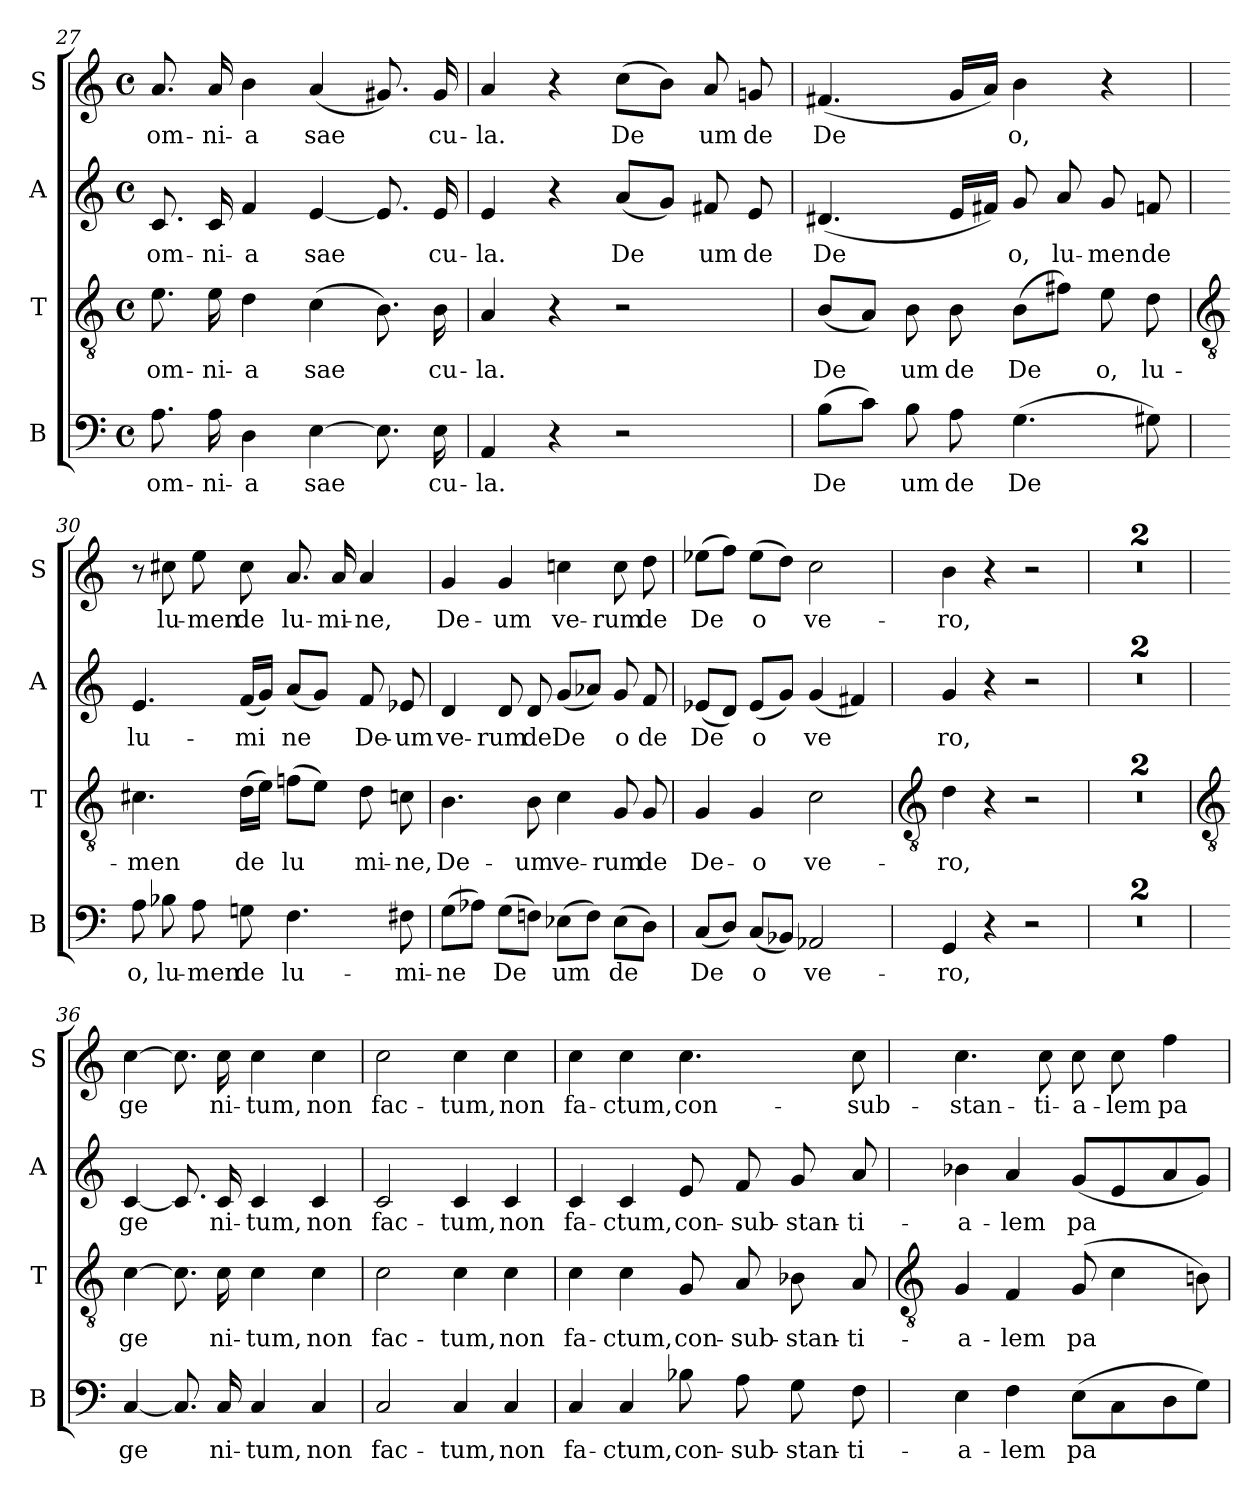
**kern	**text	**kern	**text	**kern	**text	**kern	**text
*part4	*part4	*part3	*part3	*part2	*part2	*part1	*part1
*staff4	*staff4	*staff3	*staff3	*staff2	*staff2	*staff1	*staff1
*I"B	*	*I"T	*	*I"A	*	*I"S	*
*I'B	*	*I'T	*	*I'A	*	*I'S	*
!!LO:LB:g=z
*clefF4	*	*clefGv2	*	*clefG2	*	*clefG2	*
*k[]	*	*k[]	*	*k[]	*	*k[]	*
*C:	*	*C:	*	*C:	*	*C:	*
*M4/4	*	*M4/4	*	*M4/4	*	*M4/4	*
*met(c)	*	*met(c)	*	*met(c)	*	*met(c)	*
=27	=27	=27	=27	=27	=27	=27	=27
!	!LO:LY:b	!	!LO:LY:b	!	!LO:LY:b	!	!LO:LY:b
8.A	om-	8.e	om-	8.c	om-	8.a	om-
!	!LO:LY:b	!	!LO:LY:b	!	!LO:LY:b	!	!LO:LY:b
16A	-ni-	16e	-ni-	16c	-ni-	16a	-ni-
!	!LO:LY:b	!	!LO:LY:b	!	!LO:LY:b	!	!LO:LY:b
4D	-a	4d	-a	4f	-a	4b	-a
!	!LO:LY:b	!	!LO:LY:b	!	!LO:LY:b	!	!LO:LY:b
[4E	sae	(>4c	sae	[4e	sae	(<4a	sae
8.E]	.	8.B)	.	8.e]	.	8.g#X)	.
!	!LO:LY:b	!	!LO:LY:b	!	!LO:LY:b	!	!LO:LY:b
16E	cu-	16B	cu-	16e	cu-	16g#	cu-
=28	=28	=28	=28	=28	=28	=28	=28
!	!LO:LY:b	!	!LO:LY:b	!	!LO:LY:b	!	!LO:LY:b
4AA	-la.	4A	-la.	4e	-la.	4a	-la.
4r	.	4r	.	4r	.	4r	.
!	!	!	!	!	!LO:LY:b	!	!LO:LY:b
2r	.	2r	.	(<8aL	De	(>8ccL	De
.	.	.	.	8gJ)	.	8bJ)	.
!	!	!	!	!	!LO:LY:b	!	!LO:LY:b
.	.	.	.	8f#X	um	8a	um
!	!	!	!	!	!LO:LY:b	!	!LO:LY:b
.	.	.	.	8e	de	8gn	de
=29	=29	=29	=29	=29	=29	=29	=29
!	!LO:LY:b	!	!LO:LY:b	!	!LO:LY:b	!	!LO:LY:b
(>8BL	De	(<8BL	De	(<4.d#X	De	(<4.f#X	De
8cJ)	.	8AJ)	.	.	.	.	.
!	!LO:LY:b	!	!LO:LY:b	!	!	!	!
8B	um	8B	um	.	.	.	.
!	!LO:LY:b	!	!LO:LY:b	!	!	!	!
8A	de	8B	de	16eLL	.	16gLL	.
.	.	.	.	16f#XJJ)	.	16aJJ)	.
!	!LO:LY:b	!	!LO:LY:b	!	!LO:LY:b	!	!LO:LY:b
(>4.G	De	(>8BL	De	8g	o,	4b	o,
!	!	!	!	!	!LO:LY:b	!	!
.	.	8f#XJ)	.	8a	lu-	.	.
!	!	!	!LO:LY:b	!	!LO:LY:b	!	!
.	.	8e	o,	8g	-men	4r	.
!	!	!	!LO:LY:b	!	!LO:LY:b	!	!
8G#X)	.	8d	lu-	8fn	de	.	.
!!LO:LB:g=z
=30	=30	=30	=30	=30	=30	=30	=30
*	*	*clefGv2	*	*	*	*	*
!	!LO:LY:b	!	!LO:LY:b	!	!LO:LY:b	!	!
8A	o,	4.c#X	-men	4.e	lu-	8r	.
!	!LO:LY:b	!	!	!	!	!	!LO:LY:b
8B-X	lu-	.	.	.	.	8cc#X	lu-
!	!LO:LY:b	!	!	!	!	!	!LO:LY:b
8A	-men	.	.	.	.	8ee	-men
!	!LO:LY:b	!	!LO:LY:b	!	!LO:LY:b	!	!LO:LY:b
8Gn	de	(>16dLL	de	(<16fLL	-mi	8cc#	de
.	.	16eJJ)	.	16gJJ)	.	.	.
!	!LO:LY:b	!	!LO:LY:b	!	!LO:LY:b	!	!LO:LY:b
4.F	lu-	(>8fnL	lu	(<8aL	ne	8.a	lu-
.	.	8eJ)	.	8gJ)	.	.	.
!	!	!	!	!	!	!	!LO:LY:b
.	.	.	.	.	.	16a	-mi-
!	!	!	!LO:LY:b	!	!LO:LY:b	!	!LO:LY:b
.	.	8d	mi-	8f	De-	4a	-ne,
!	!LO:LY:b	!	!LO:LY:b	!	!LO:LY:b	!	!
8F#X	-mi-	8cn	-ne,	8e-X	-um	.	.
=31	=31	=31	=31	=31	=31	=31	=31
!	!LO:LY:b	!	!LO:LY:b	!	!LO:LY:b	!	!LO:LY:b
(>8GL	-ne	4.B	De-	4d	ve-	4g	De-
8A-XJ)	.	.	.	.	.	.	.
!	!LO:LY:b	!	!	!	!LO:LY:b	!	!LO:LY:b
(>8GL	De	.	.	8d	-rum	4g	-um
!	!	!	!LO:LY:b	!	!LO:LY:b	!	!
8FnJ)	.	8B	-um	8d	de	.	.
!	!LO:LY:b	!	!LO:LY:b	!	!LO:LY:b	!	!LO:LY:b
(>8E-XL	um	4c	ve-	(<8gL	De	4ccn	ve-
8FJ)	.	.	.	8a-XJ)	.	.	.
!	!LO:LY:b	!	!LO:LY:b	!	!LO:LY:b	!	!LO:LY:b
(>8E-L	de	8G	-rum	8g	o	8cc	-rum
!	!	!	!LO:LY:b	!	!LO:LY:b	!	!LO:LY:b
8DJ)	.	8G	de	8f	de	8dd	de
=32	=32	=32	=32	=32	=32	=32	=32
!	!LO:LY:b	!	!LO:LY:b	!	!LO:LY:b	!	!LO:LY:b
(<8CL	De	4G	De-	(<8e-XL	De	(>8ee-XL	De
8DJ)	.	.	.	8dJ)	.	8ffJ)	.
!	!LO:LY:b	!	!LO:LY:b	!	!LO:LY:b	!	!LO:LY:b
(<8CL	o	4G	-o	(<8e-L	o	(>8ee-L	o
8BB-XJ)	.	.	.	8gJ)	.	8ddJ)	.
!	!LO:LY:b	!	!LO:LY:b	!	!LO:LY:b	!	!LO:LY:b
2AA-X	ve-	2c	ve-	(<4g	ve	2cc	ve-
.	.	.	.	4f#X)	.	.	.
!!LO:LB:g=z
=33	=33	=33	=33	=33	=33	=33	=33
*	*	*clefGv2	*	*	*	*	*
!	!LO:LY:b	!	!LO:LY:b	!	!LO:LY:b	!	!LO:LY:b
4GG	-ro,	4d	-ro,	4g	ro,	4b	-ro,
4r	.	4r	.	4r	.	4r	.
2r	.	2r	.	2r	.	2r	.
=34	=34	=34	=34	=34	=34	=34	=34
1r	.	1r	.	1r	.	1r	.
=35	=35	=35	=35	=35	=35	=35	=35
1r	.	1r	.	1r	.	1r	.
!!LO:LB:g=z
=36	=36	=36	=36	=36	=36	=36	=36
*	*	*clefGv2	*	*	*	*	*
!	!LO:LY:b	!	!LO:LY:b	!	!LO:LY:b	!	!LO:LY:b
[4C	ge	[4c	ge	[4c	ge	[4cc	ge
8.C]	.	8.c]	.	8.c]	.	8.cc]	.
!	!LO:LY:b	!	!LO:LY:b	!	!LO:LY:b	!	!LO:LY:b
16C	ni-	16c	ni-	16c	ni-	16cc	ni-
!	!LO:LY:b	!	!LO:LY:b	!	!LO:LY:b	!	!LO:LY:b
4C	-tum,	4c	-tum,	4c	-tum,	4cc	-tum,
!	!LO:LY:b	!	!LO:LY:b	!	!LO:LY:b	!	!LO:LY:b
4C	non	4c	non	4c	non	4cc	non
=37	=37	=37	=37	=37	=37	=37	=37
!	!LO:LY:b	!	!LO:LY:b	!	!LO:LY:b	!	!LO:LY:b
2C	fac-	2c	fac-	2c	fac-	2cc	fac-
!	!LO:LY:b	!	!LO:LY:b	!	!LO:LY:b	!	!LO:LY:b
4C	-tum,	4c	-tum,	4c	-tum,	4cc	-tum,
!	!LO:LY:b	!	!LO:LY:b	!	!LO:LY:b	!	!LO:LY:b
4C	non	4c	non	4c	non	4cc	non
=38	=38	=38	=38	=38	=38	=38	=38
!	!LO:LY:b	!	!LO:LY:b	!	!LO:LY:b	!	!LO:LY:b
4C	fa-	4c	fa-	4c	fa-	4cc	fa-
!	!LO:LY:b	!	!LO:LY:b	!	!LO:LY:b	!	!LO:LY:b
4C	-ctum,	4c	-ctum,	4c	-ctum,	4cc	-ctum,
!	!LO:LY:b	!	!LO:LY:b	!	!LO:LY:b	!	!LO:LY:b
8B-X	con-	8G	con-	8e	con-	4.cc	con-
!	!LO:LY:b	!	!LO:LY:b	!	!LO:LY:b	!	!
8A	-sub-	8A	-sub-	8f	-sub-	.	.
!	!LO:LY:b	!	!LO:LY:b	!	!LO:LY:b	!	!
8G	-stan-	8B-X	-stan-	8g	-stan-	.	.
!	!LO:LY:b	!	!LO:LY:b	!	!LO:LY:b	!	!LO:LY:b
8F	-ti-	8A	-ti-	8a	-ti-	8cc	-sub-
!!LO:LB:g=z
=39	=39	=39	=39	=39	=39	=39	=39
*	*	*clefGv2	*	*	*	*	*
!	!LO:LY:b	!	!LO:LY:b	!	!LO:LY:b	!	!LO:LY:b
4E	-a-	4G	-a-	4b-X	-a-	4.cc	-stan-
!	!LO:LY:b	!	!LO:LY:b	!	!LO:LY:b	!	!
4F	-lem	4F	-lem	4a	-lem	.	.
!	!	!	!	!	!	!	!LO:LY:b
.	.	.	.	.	.	8cc	-ti-
!	!LO:LY:b	!	!LO:LY:b	!	!LO:LY:b	!	!LO:LY:b
(>8EL	pa	(>8G	pa	(<8gL	pa	8cc	-a-
!	!	!	!	!	!	!	!LO:LY:b
8C	.	4c	.	8e	.	8cc	-lem
!	!	!	!	!	!	!	!LO:LY:b
8D	.	.	.	8a	.	4ff	pa-
8GJ)	.	8Bn)	.	8gJ)	.	.	.
=	=	=	=	=	=	=	=
*-	*-	*-	*-	*-	*-	*-	*-
